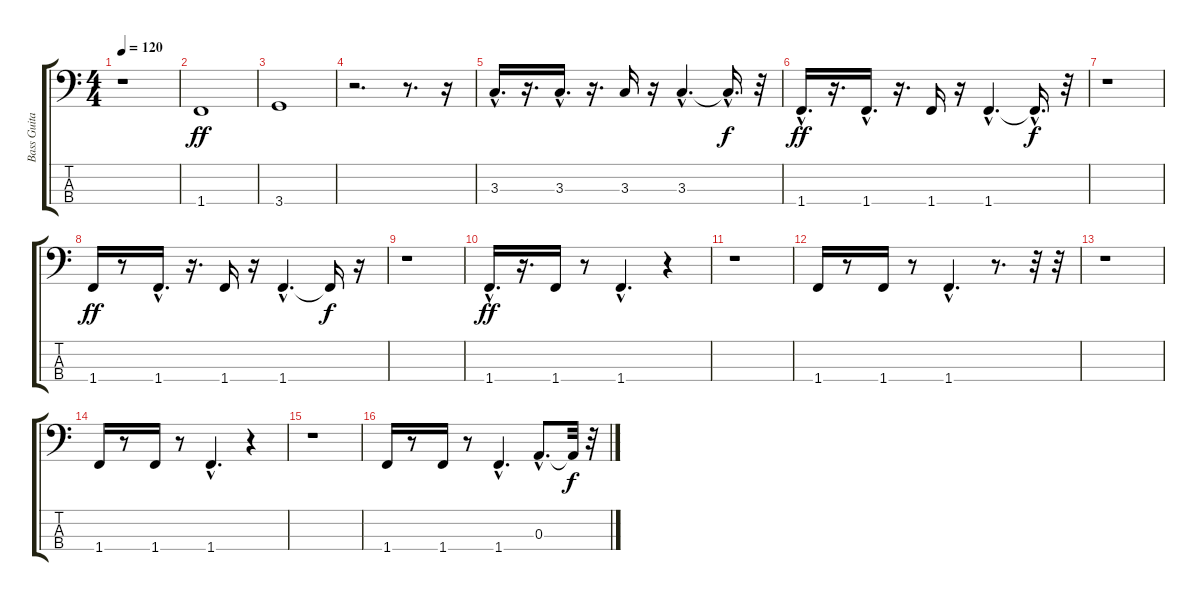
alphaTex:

\track ("Bass Guitar" "Bass Guita") {instrument electricbassfinger}
\staff {score tabs}
\tuning (G2 D2 A1 E1) {hide}
\ts (4 4)
\tempo 120
\clef f4
\ks c
r.1{dy ff instrument electricbassfinger} |
1.4.1 |
3.4.1 |
r.2{d} r.8{d} r.16 |
3.3{hac}.16{d} r.16{d} 3.3{hac}.16{d} r.16{d} 3.3.16 r.16 3.3{hac}.4{d} 3.3{hac t}.16{d dy f} r.32 |
1.4{hac}.16{d dy ff} r.16{d} 1.4{hac}.16{d} r.16{d} 1.4.16 r.16 1.4{hac}.4{d} 1.4{hac t}.16{d dy f} r.32 |
r.1 |
1.4.16{dy ff} r.8 1.4{hac}.16{d} r.16{d} 1.4.16 r.16 1.4{hac}.4{d} 1.4{t}.16{dy f} r.16 |
r.1 |
1.4{hac}.16{d dy ff} r.16{d} 1.4.16 r.8 1.4{hac}.4{d} r.4 |
r.1 |
1.4.16 r.8 1.4.16 r.8 1.4{hac}.4{d} r.8{d} r.32 r.32 |
r.1 |
1.4.16 r.8 1.4.16 r.8 1.4{hac}.4{d} r.4 |
r.1 |
1.4.16 r.8 1.4.16 r.8 1.4{hac}.4{d} 0.3{hac}.8{d} 0.3{t}.32{dy f} r.32
